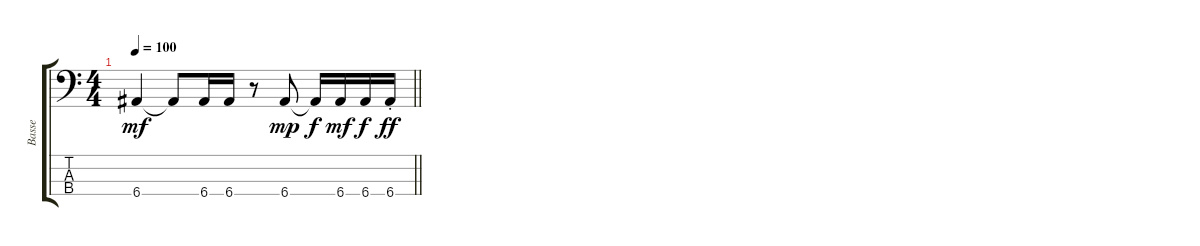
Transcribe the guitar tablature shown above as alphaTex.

\track ("Basse" "Basse") {instrument electricbasspick}
\staff {score tabs}
\tuning (G2 D2 A1 E1) {hide}
\ts (4 4)
\tempo 100
\clef f4
\barLineRight lightlight
\ks c
6.4.4{dy mf} 6.4{t}.8 6.4.16 6.4.16 r.8 6.4.8{dy mp} 6.4{t}.16{dy f} 6.4.16{dy mf} 6.4.16{dy f} 6.4{st}.16{dy ff}
